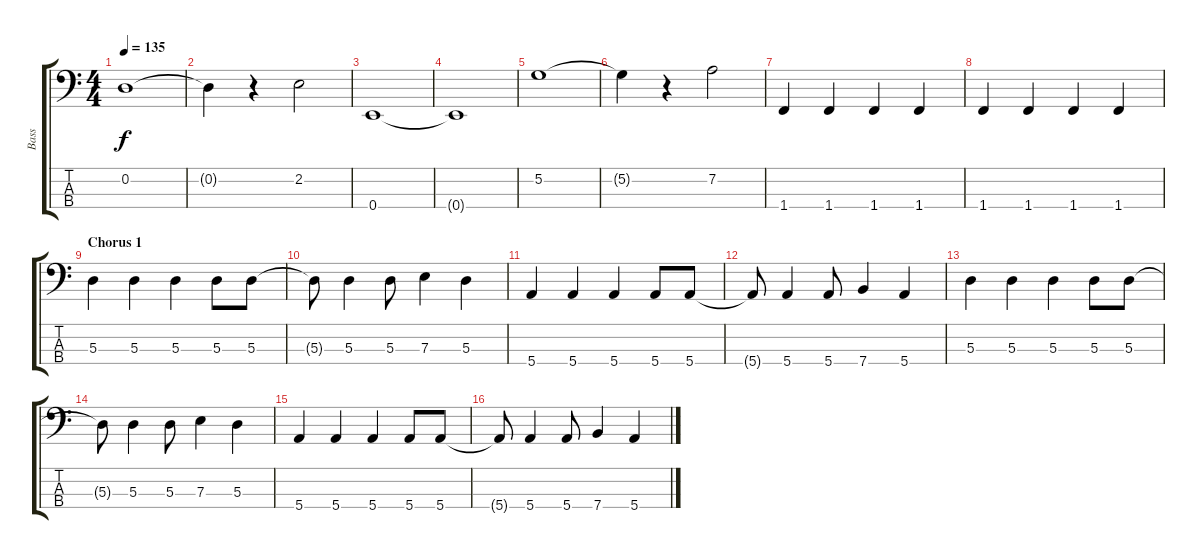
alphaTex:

\track ("Bass" "Bass") {instrument electricbassfinger}
\staff {score tabs}
\tuning (G2 D2 A1 E1) {hide}
\ts (4 4)
\tempo 135
\clef f4
\ks c
0.2.1{dy f} |
0.2{t}.4 r.4 2.2.2 |
0.4.1 |
0.4{t}.1 |
5.2.1 |
5.2{t}.4 r.4 7.2.2 |
1.4.4 1.4.4 1.4.4 1.4.4 |
1.4.4 1.4.4 1.4.4 1.4.4 |
\section ("" "Chorus 1")
5.3.4 5.3.4 5.3.4 5.3.8 5.3.8 |
5.3{t}.8 5.3.4 5.3.8 7.3.4 5.3.4 |
5.4.4 5.4.4 5.4.4 5.4.8 5.4.8 |
5.4{t}.8 5.4.4 5.4.8 7.4.4 5.4.4 |
5.3.4 5.3.4 5.3.4 5.3.8 5.3.8 |
5.3{t}.8 5.3.4 5.3.8 7.3.4 5.3.4 |
5.4.4 5.4.4 5.4.4 5.4.8 5.4.8 |
5.4{t}.8 5.4.4 5.4.8 7.4.4 5.4.4
